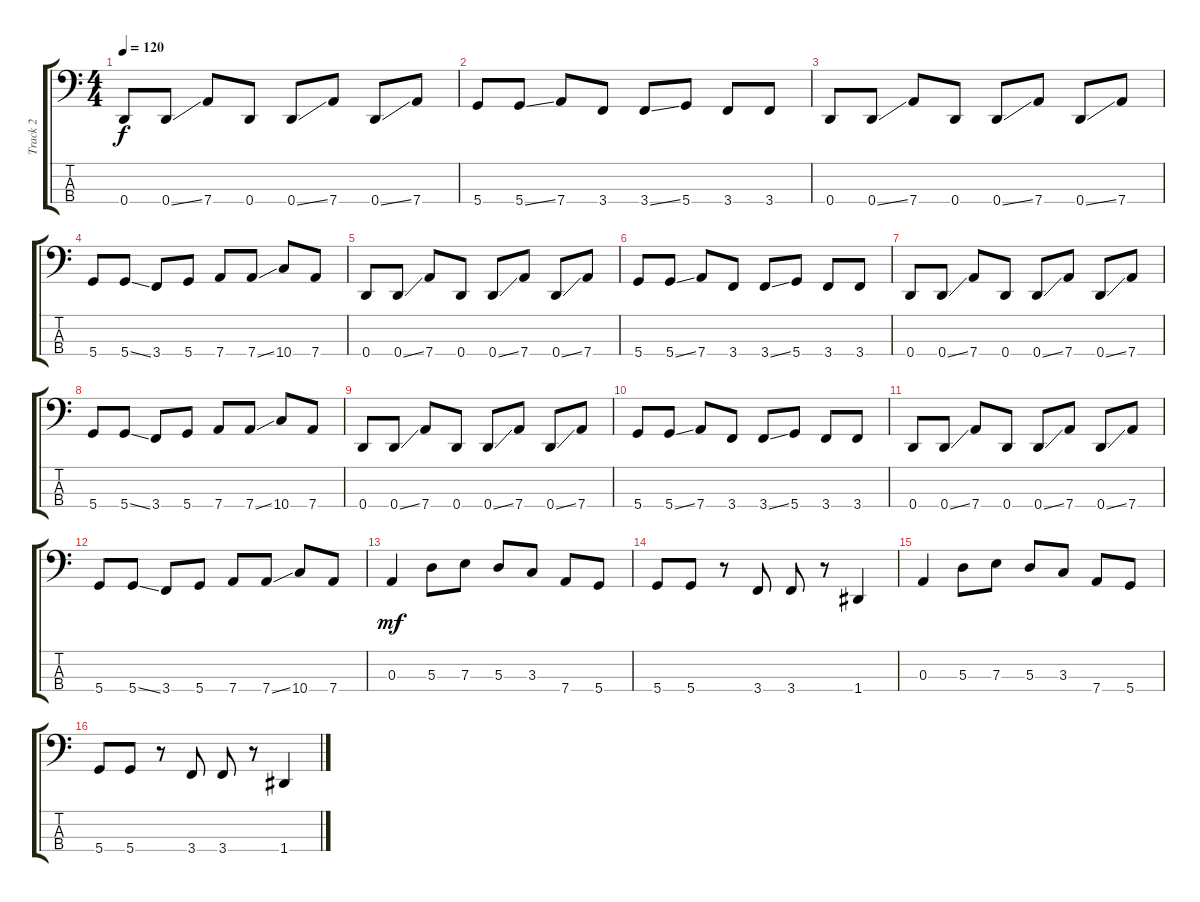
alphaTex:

\track ("Track 2" "Track 2") {instrument electricbassfinger}
\staff {score tabs}
\tuning (G2 D2 A1 D1) {hide}
\ts (4 4)
\tempo 120
\clef f4
\ks c
0.4.8{dy f} 0.4{ss}.8 7.4.8 0.4.8 0.4{ss}.8 7.4.8 0.4{ss}.8 7.4.8 |
5.4.8 5.4{ss}.8 7.4.8 3.4.8 3.4{ss}.8 5.4.8 3.4.8 3.4.8 |
0.4.8 0.4{ss}.8 7.4.8 0.4.8 0.4{ss}.8 7.4.8 0.4{ss}.8 7.4.8 |
5.4.8 5.4{ss}.8 3.4.8 5.4.8 7.4.8 7.4{ss}.8 10.4.8 7.4.8 |
0.4.8 0.4{ss}.8 7.4.8 0.4.8 0.4{ss}.8 7.4.8 0.4{ss}.8 7.4.8 |
5.4.8 5.4{ss}.8 7.4.8 3.4.8 3.4{ss}.8 5.4.8 3.4.8 3.4.8 |
0.4.8 0.4{ss}.8 7.4.8 0.4.8 0.4{ss}.8 7.4.8 0.4{ss}.8 7.4.8 |
5.4.8 5.4{ss}.8 3.4.8 5.4.8 7.4.8 7.4{ss}.8 10.4.8 7.4.8 |
0.4.8 0.4{ss}.8 7.4.8 0.4.8 0.4{ss}.8 7.4.8 0.4{ss}.8 7.4.8 |
5.4.8 5.4{ss}.8 7.4.8 3.4.8 3.4{ss}.8 5.4.8 3.4.8 3.4.8 |
0.4.8 0.4{ss}.8 7.4.8 0.4.8 0.4{ss}.8 7.4.8 0.4{ss}.8 7.4.8 |
5.4.8 5.4{ss}.8 3.4.8 5.4.8 7.4.8 7.4{ss}.8 10.4.8 7.4.8 |
0.3.4{dy mf} 5.3.8 7.3.8 5.3.8 3.3.8 7.4.8 5.4.8 |
5.4.8 5.4.8 r.8 3.4.8 3.4.8 r.8 1.4.4 |
0.3.4 5.3.8 7.3.8 5.3.8 3.3.8 7.4.8 5.4.8 |
5.4.8 5.4.8 r.8 3.4.8 3.4.8 r.8 1.4.4
